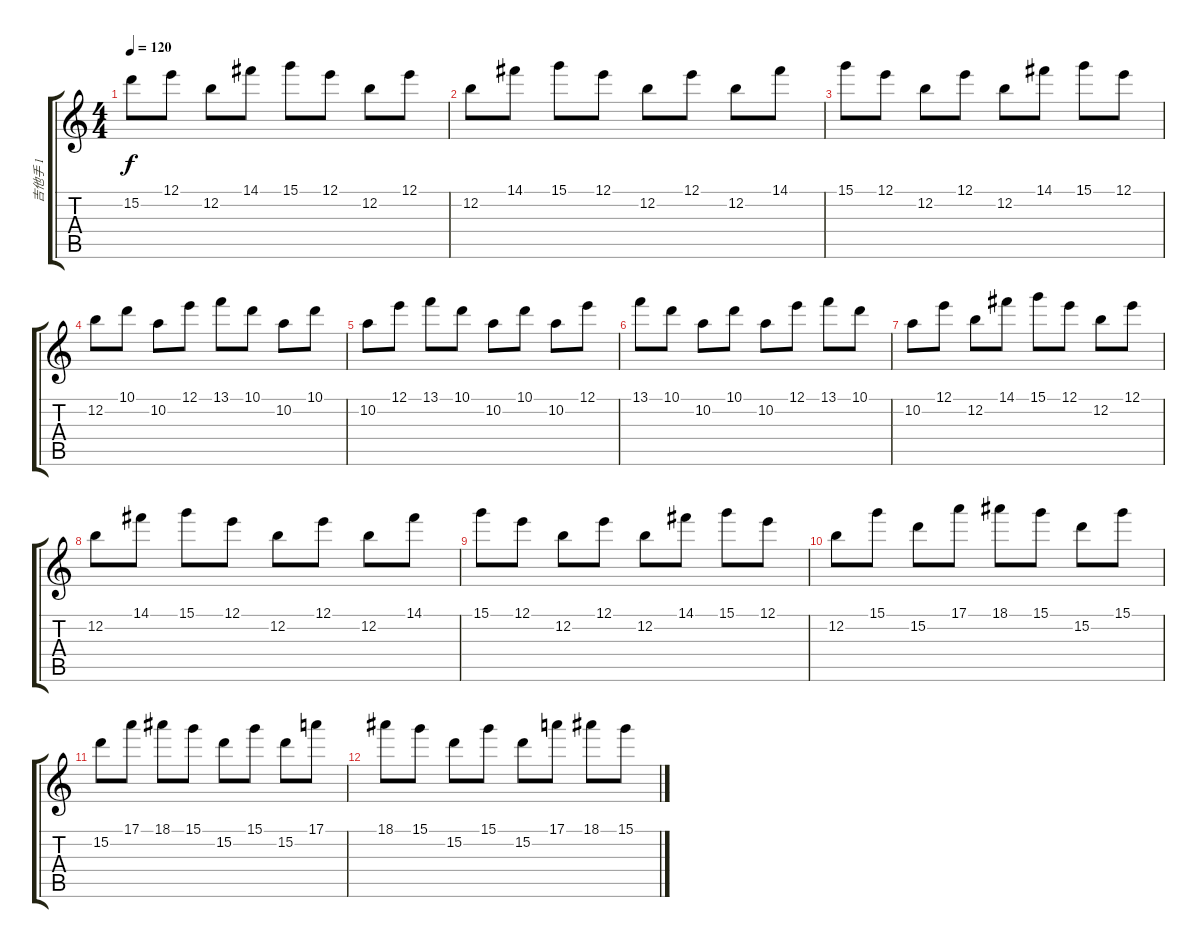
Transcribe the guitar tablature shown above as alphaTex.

\track ("吉他手 1" "吉他手 1") {instrument distortionguitar}
\staff {score tabs}
\tuning (E4 B3 G3 D3 A2 E2) {hide}
\ts (4 4)
\tempo 120
\clef g2
\ks c
15.2.8{dy f} 12.1.8 12.2.8 14.1.8 15.1.8 12.1.8 12.2.8 12.1.8 |
12.2.8 14.1.8 15.1.8 12.1.8 12.2.8 12.1.8 12.2.8 14.1.8 |
15.1.8 12.1.8 12.2.8 12.1.8 12.2.8 14.1.8 15.1.8 12.1.8 |
12.2.8 10.1.8 10.2.8 12.1.8 13.1.8 10.1.8 10.2.8 10.1.8 |
10.2.8 12.1.8 13.1.8 10.1.8 10.2.8 10.1.8 10.2.8 12.1.8 |
13.1.8 10.1.8 10.2.8 10.1.8 10.2.8 12.1.8 13.1.8 10.1.8 |
10.2.8 12.1.8 12.2.8 14.1.8 15.1.8 12.1.8 12.2.8 12.1.8 |
12.2.8 14.1.8 15.1.8 12.1.8 12.2.8 12.1.8 12.2.8 14.1.8 |
15.1.8 12.1.8 12.2.8 12.1.8 12.2.8 14.1.8 15.1.8 12.1.8 |
12.2.8 15.1.8 15.2.8 17.1.8 18.1.8 15.1.8 15.2.8 15.1.8 |
15.2.8 17.1.8 18.1.8 15.1.8 15.2.8 15.1.8 15.2.8 17.1.8 |
18.1.8 15.1.8 15.2.8 15.1.8 15.2.8 17.1.8 18.1.8 15.1.8
